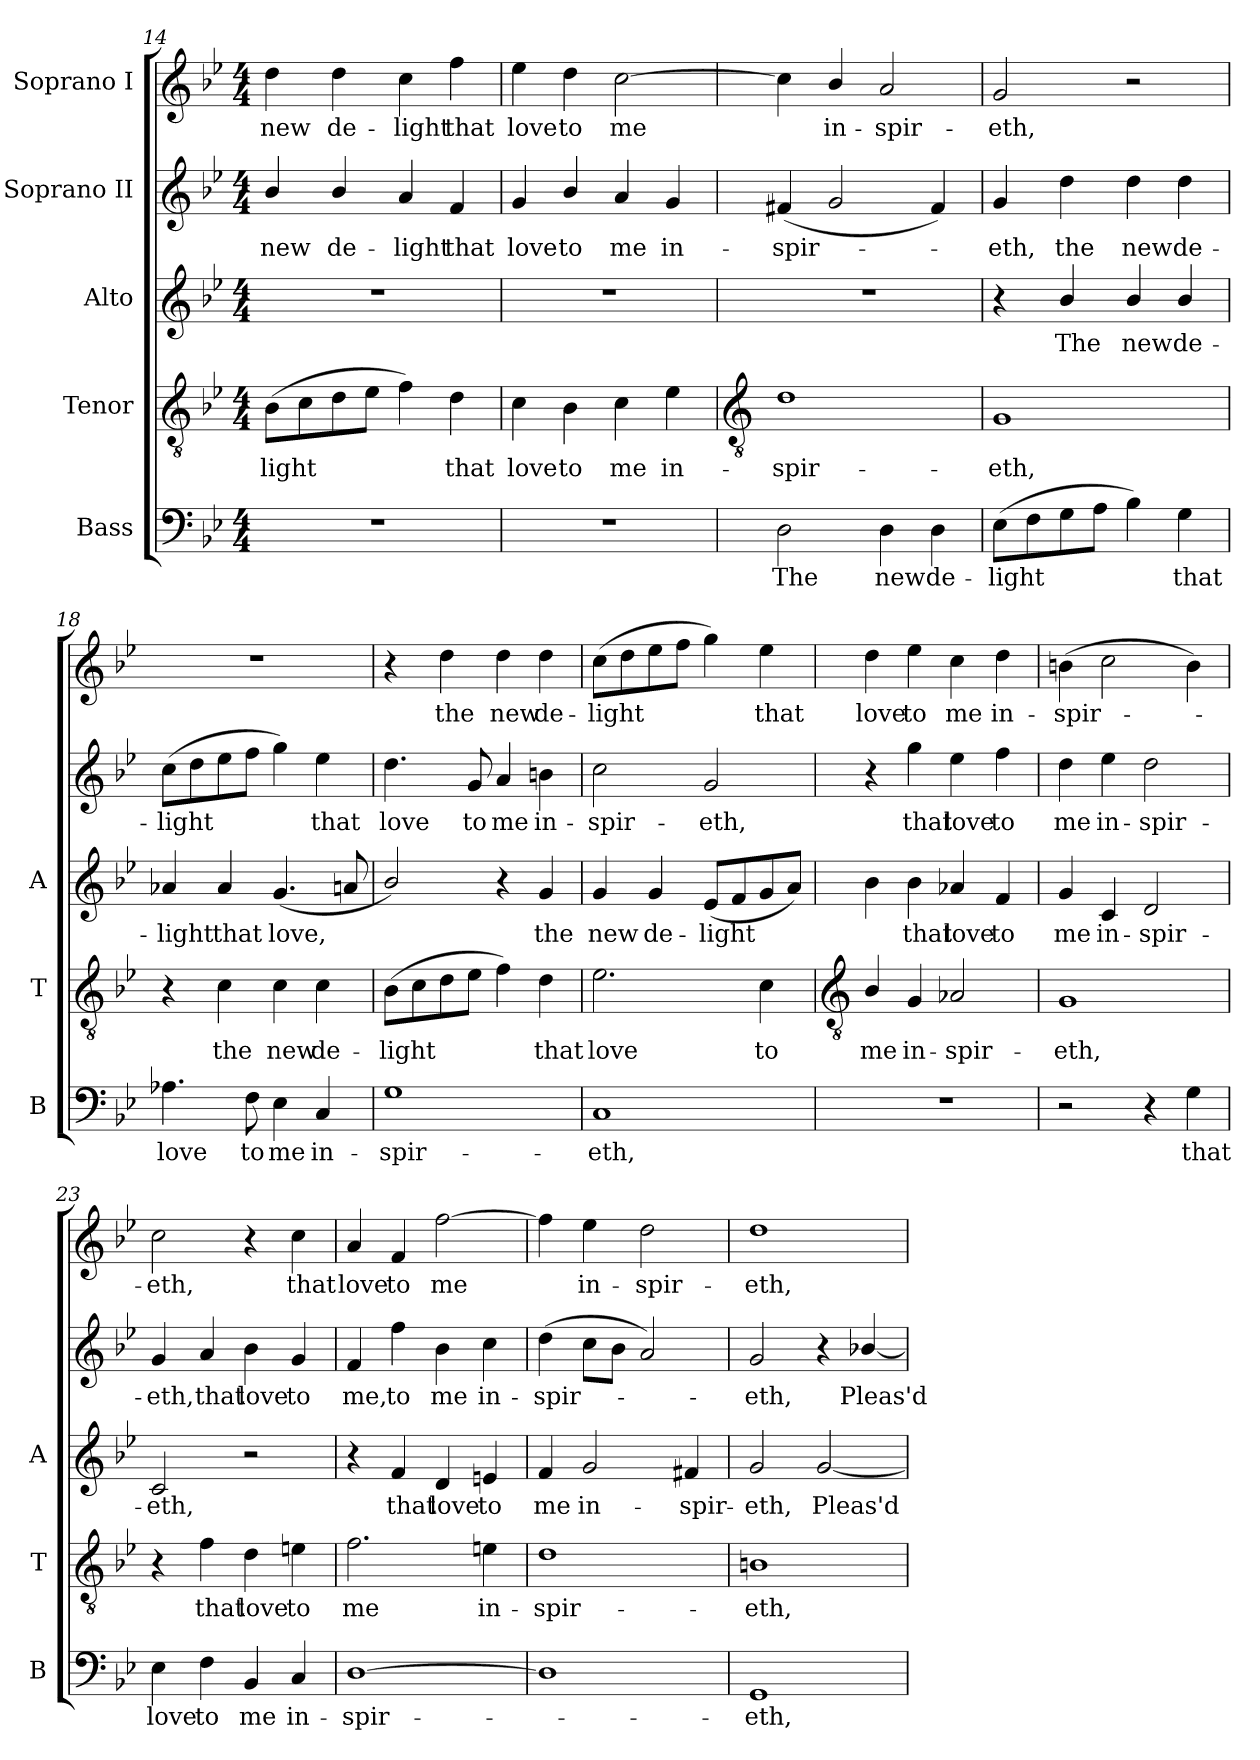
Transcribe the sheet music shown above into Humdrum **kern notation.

**kern	**text	**kern	**text	**kern	**text	**kern	**text	**kern	**text
*part5	*part5	*part4	*part4	*part3	*part3	*part2	*part2	*part1	*part1
*staff5	*staff5	*staff4	*staff4	*staff3	*staff3	*staff2	*staff2	*staff1	*staff1
*I"Bass	*	*I"Tenor	*	*I"Alto	*	*I"Soprano II	*	*I"Soprano I	*
*I'B	*	*I'T	*	*I'A	*	*	*	*	*
*clefF4	*	*clefGv2	*	*clefG2	*	*clefG2	*	*clefG2	*
*k[b-e-]	*	*k[b-e-]	*	*k[b-e-]	*	*k[b-e-]	*	*k[b-e-]	*
*B-:	*	*B-:	*	*B-:	*	*B-:	*	*B-:	*
*M4/4	*	*M4/4	*	*M4/4	*	*M4/4	*	*M4/4	*
=14	=14	=14	=14	=14	=14	=14	=14	=14	=14
!	!	!	!LO:LY:b	!	!	!	!LO:LY:b	!	!LO:LY:b
1r	.	(>8B-L	-light	1r	.	4b-/	new	4dd	new
.	.	8c	.	.	.	.	.	.	.
!	!	!	!	!	!	!	!LO:LY:b	!	!LO:LY:b
.	.	8d	.	.	.	4b-/	de-	4dd	de-
.	.	8e-J	.	.	.	.	.	.	.
!	!	!	!	!	!	!	!LO:LY:b	!	!LO:LY:b
.	.	4f)	.	.	.	4a	-light	4cc	-light
!	!	!	!LO:LY:b	!	!	!	!LO:LY:b	!	!LO:LY:b
.	.	4d	that	.	.	4f	that	4ff	that
=15	=15	=15	=15	=15	=15	=15	=15	=15	=15
!	!	!	!LO:LY:b	!	!	!	!LO:LY:b	!	!LO:LY:b
1r	.	4c	love	1r	.	4g	love	4ee-	love
!	!	!	!LO:LY:b	!	!	!	!LO:LY:b	!	!LO:LY:b
.	.	4B-	to	.	.	4b-/	to	4dd	to
!	!	!	!LO:LY:b	!	!	!	!LO:LY:b	!	!LO:LY:b
.	.	4c	me	.	.	4a	me	[2cc	me
!	!	!	!LO:LY:b	!	!	!	!LO:LY:b	!	!
.	.	4e-	in-	.	.	4g	in-	.	.
!!LO:LB:g=z
=16	=16	=16	=16	=16	=16	=16	=16	=16	=16
*	*	*clefGv2	*	*	*	*	*	*	*
!	!LO:LY:b	!	!LO:LY:b	!	!	!	!LO:LY:b	!	!
2D	The	1d	-spir-	1r	.	(<4f#X	-spir-	4cc]	.
!	!	!	!	!	!	!	!	!	!LO:LY:b
.	.	.	.	.	.	2g	.	4b-/	in-
!	!LO:LY:b	!	!	!	!	!	!	!	!LO:LY:b
4D	new	.	.	.	.	.	.	2a	-spir-
!	!LO:LY:b	!	!	!	!	!	!	!	!
4D	de-	.	.	.	.	4f#)	.	.	.
=17	=17	=17	=17	=17	=17	=17	=17	=17	=17
!	!LO:LY:b	!	!LO:LY:b	!	!	!	!LO:LY:b	!	!LO:LY:b
(>8E-L	-light	1G	-eth,	4r	.	4g	eth,	2g	-eth,
8F	.	.	.	.	.	.	.	.	.
!	!	!	!	!	!LO:LY:b	!	!LO:LY:b	!	!
8G	.	.	.	4b-/	The	4dd	the	.	.
8AJ	.	.	.	.	.	.	.	.	.
!	!	!	!	!	!LO:LY:b	!	!LO:LY:b	!	!
4B-)	.	.	.	4b-/	new	4dd	new	2r	.
!	!LO:LY:b	!	!	!	!LO:LY:b	!	!LO:LY:b	!	!
4G	that	.	.	4b-/	de-	4dd	de-	.	.
=18	=18	=18	=18	=18	=18	=18	=18	=18	=18
!	!LO:LY:b	!	!	!	!LO:LY:b	!	!LO:LY:b	!	!
4.A-X	love	4r	.	4a-X	-light	(>8ccL	-light	1r	.
.	.	.	.	.	.	8dd	.	.	.
!	!	!	!LO:LY:b	!	!LO:LY:b	!	!	!	!
.	.	4c	the	4a-	that	8ee-	.	.	.
!	!LO:LY:b	!	!	!	!	!	!	!	!
8F	to	.	.	.	.	8ffJ	.	.	.
!	!LO:LY:b	!	!LO:LY:b	!	!LO:LY:b	!	!	!	!
4E-	me	4c	new	(<4.g	love,	4gg)	.	.	.
!	!LO:LY:b	!	!LO:LY:b	!	!	!	!LO:LY:b	!	!
4C	in-	4c	de-	.	.	4ee-	that	.	.
.	.	.	.	8an	.	.	.	.	.
=19	=19	=19	=19	=19	=19	=19	=19	=19	=19
!	!LO:LY:b	!	!LO:LY:b	!	!	!	!LO:LY:b	!	!
1G	-spir-	(>8B-L	-light	2b-/)	.	4.dd	love	4r	.
.	.	8c	.	.	.	.	.	.	.
!	!	!	!	!	!	!	!	!	!LO:LY:b
.	.	8d	.	.	.	.	.	4dd	the
!	!	!	!	!	!	!	!LO:LY:b	!	!
.	.	8e-J	.	.	.	8g	to	.	.
!	!	!	!	!	!	!	!LO:LY:b	!	!LO:LY:b
.	.	4f)	.	4r	.	4a	me	4dd	new
!	!	!	!LO:LY:b	!	!LO:LY:b	!	!LO:LY:b	!	!LO:LY:b
.	.	4d	that	4g	the	4bn	in-	4dd	de-
=20	=20	=20	=20	=20	=20	=20	=20	=20	=20
!	!LO:LY:b	!	!LO:LY:b	!	!LO:LY:b	!	!LO:LY:b	!	!LO:LY:b
1C	-eth,	2.e-	love	4g	new	2cc	-spir-	(>8ccL	-light
.	.	.	.	.	.	.	.	8dd	.
!	!	!	!	!	!LO:LY:b	!	!	!	!
.	.	.	.	4g	de-	.	.	8ee-	.
.	.	.	.	.	.	.	.	8ffJ	.
!	!	!	!	!	!LO:LY:b	!	!LO:LY:b	!	!
.	.	.	.	(<8e-L	-light	2g	-eth,	4gg)	.
.	.	.	.	8f	.	.	.	.	.
!	!	!	!LO:LY:b	!	!	!	!	!	!LO:LY:b
.	.	4c	to	8g	.	.	.	4ee-	that
.	.	.	.	8aJ)	.	.	.	.	.
!!LO:LB:g=z
=21	=21	=21	=21	=21	=21	=21	=21	=21	=21
*	*	*clefGv2	*	*	*	*	*	*	*
!	!	!	!LO:LY:b	!	!	!	!	!	!LO:LY:b
1r	.	4B-/	me	4b-	.	4r	.	4dd	love
!	!	!	!LO:LY:b	!	!LO:LY:b	!	!LO:LY:b	!	!LO:LY:b
.	.	4G	in-	4b-	that	4gg	that	4ee-	to
!	!	!	!LO:LY:b	!	!LO:LY:b	!	!LO:LY:b	!	!LO:LY:b
.	.	2A-X	-spir-	4a-X	love	4ee-	love	4cc	me
!	!	!	!	!	!LO:LY:b	!	!LO:LY:b	!	!LO:LY:b
.	.	.	.	4f	to	4ff	to	4dd	in-
=22	=22	=22	=22	=22	=22	=22	=22	=22	=22
!	!	!	!LO:LY:b	!	!LO:LY:b	!	!LO:LY:b	!	!LO:LY:b
2r	.	1G	-eth,	4g	me	4dd	me	(>4bn	-spir-
!	!	!	!	!	!LO:LY:b	!	!LO:LY:b	!	!
.	.	.	.	4c	in-	4ee-	in-	2cc	.
!	!	!	!	!	!LO:LY:b	!	!LO:LY:b	!	!
4r	.	.	.	2d	-spir-	2dd	-spir-	.	.
!	!LO:LY:b	!	!	!	!	!	!	!	!
4G	that	.	.	.	.	.	.	4b)	.
=23	=23	=23	=23	=23	=23	=23	=23	=23	=23
!	!LO:LY:b	!	!	!	!LO:LY:b	!	!LO:LY:b	!	!LO:LY:b
4E-	love	4r	.	2c	-eth,	4g	-eth,	2cc	eth,
!	!LO:LY:b	!	!LO:LY:b	!	!	!	!LO:LY:b	!	!
4F	to	4f	that	.	.	4a	that	.	.
!	!LO:LY:b	!	!LO:LY:b	!	!	!	!LO:LY:b	!	!
4BB-	me	4d	love	2r	.	4b-	love	4r	.
!	!LO:LY:b	!	!LO:LY:b	!	!	!	!LO:LY:b	!	!LO:LY:b
4C	in-	4en	to	.	.	4g	to	4cc	that
=24	=24	=24	=24	=24	=24	=24	=24	=24	=24
!	!LO:LY:b	!	!LO:LY:b	!	!	!	!LO:LY:b	!	!LO:LY:b
[1D	-spir-	2.f	me	4r	.	4f	me,	4a	love
!	!	!	!	!	!LO:LY:b	!	!LO:LY:b	!	!LO:LY:b
.	.	.	.	4f	that	4ff	to	4f	to
!	!	!	!	!	!LO:LY:b	!	!LO:LY:b	!	!LO:LY:b
.	.	.	.	4d	love	4b-	me	[2ff	me
!	!	!	!LO:LY:b	!	!LO:LY:b	!	!LO:LY:b	!	!
.	.	4en	in-	4en	to	4cc	in-	.	.
=25	=25	=25	=25	=25	=25	=25	=25	=25	=25
!	!	!	!LO:LY:b	!	!LO:LY:b	!	!LO:LY:b	!	!
1D]	.	1d	-spir-	4f	me	(>4dd	-spir-	4ff]	.
!	!	!	!	!	!LO:LY:b	!	!	!	!LO:LY:b
.	.	.	.	2g	in-	8ccL	.	4ee-	in-
.	.	.	.	.	.	8b-J	.	.	.
!	!	!	!	!	!	!	!	!	!LO:LY:b
.	.	.	.	.	.	2a)	.	2dd	-spir-
!	!	!	!	!	!LO:LY:b	!	!	!	!
.	.	.	.	4f#X	-spir-	.	.	.	.
=26	=26	=26	=26	=26	=26	=26	=26	=26	=26
!	!LO:LY:b	!	!LO:LY:b	!	!LO:LY:b	!	!LO:LY:b	!	!LO:LY:b
1GG	eth,	1Bn	-eth,	2g	-eth,	2g	eth,	1dd	-eth,
!	!	!	!	!	!LO:LY:b	!	!	!	!
.	.	.	.	[2g	Pleas'd	4r	.	.	.
!	!	!	!	!	!	!	!LO:LY:b	!	!
.	.	.	.	.	.	[4b-X/	Pleas'd	.	.
=	=	=	=	=	=	=	=	=	=
*-	*-	*-	*-	*-	*-	*-	*-	*-	*-
